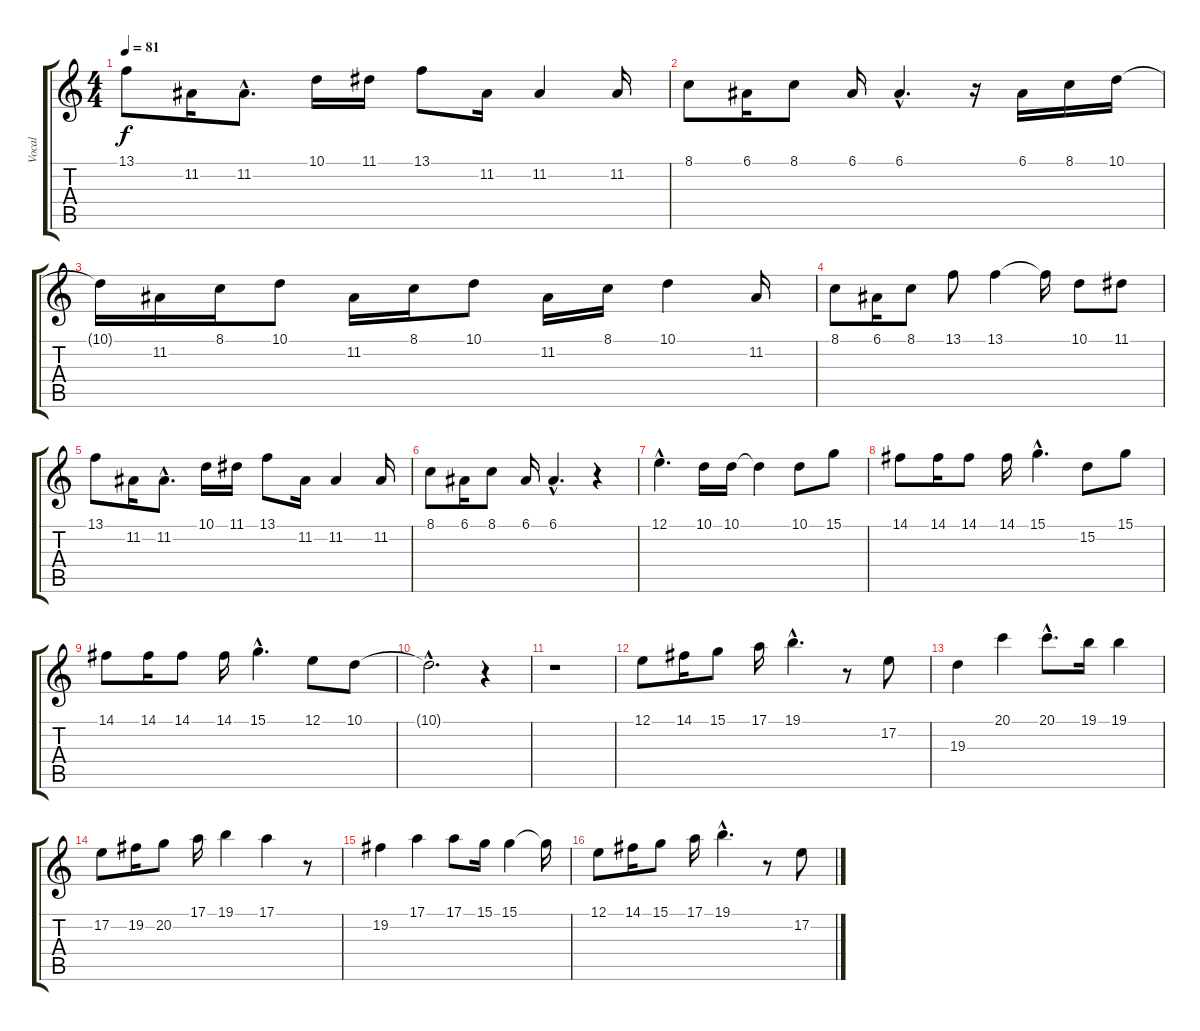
\track ("Vocal" "Vocal") {instrument clarinet}
\staff {score tabs}
\tuning (E4 B3 G3 D3 A2 E2) {hide}
\ts (4 4)
\tempo 81
\clef g2
\ks c
13.1.8{dy f} 11.2.16 11.2{hac}.8{d} 10.1.16 11.1.16 13.1.8 11.2.16 11.2.4 11.2.16 |
8.1.8 6.1.16 8.1.8 6.1.16 6.1{hac}.4{d} r.16 6.1.16 8.1.16 10.1.16 |
10.1{t}.16 11.2.16 8.1.16 10.1.8 11.2.16 8.1.16 10.1.8 11.2.16 8.1.16 10.1.4 11.2.16 |
8.1.8 6.1.16 8.1.8 13.1.8 13.1.4 13.1{t}.16 10.1.8 11.1.8 |
13.1.8 11.2.16 11.2{hac}.8{d} 10.1.16 11.1.16 13.1.8 11.2.16 11.2.4 11.2.16 |
8.1.8 6.1.16 8.1.8 6.1.16 6.1{hac}.4{d} r.4 |
12.1{hac}.4{d} 10.1.16 10.1.16 10.1{t}.4 10.1.8 15.1.8 |
14.1.8 14.1.16 14.1.8 14.1.16 15.1{hac}.4{d} 15.2.8 15.1.8 |
14.1.8 14.1.16 14.1.8 14.1.16 15.1{hac}.4{d} 12.1.8 10.1.8 |
10.1{hac t}.2{d} r.4 |
r.1 |
12.1.8 14.1.16 15.1.8 17.1.16 19.1{hac}.4{d} r.8 17.2.8 |
19.3.4 20.1.4 20.1{hac}.8{d} 19.1.16 19.1.4 |
17.2.8 19.2.16 20.2.8 17.1.16 19.1.4 17.1.4 r.8 |
19.2.4 17.1.4 17.1.8 15.1.16 15.1.4 15.1{t}.16 |
12.1.8 14.1.16 15.1.8 17.1.16 19.1{hac}.4{d} r.8 17.2.8
